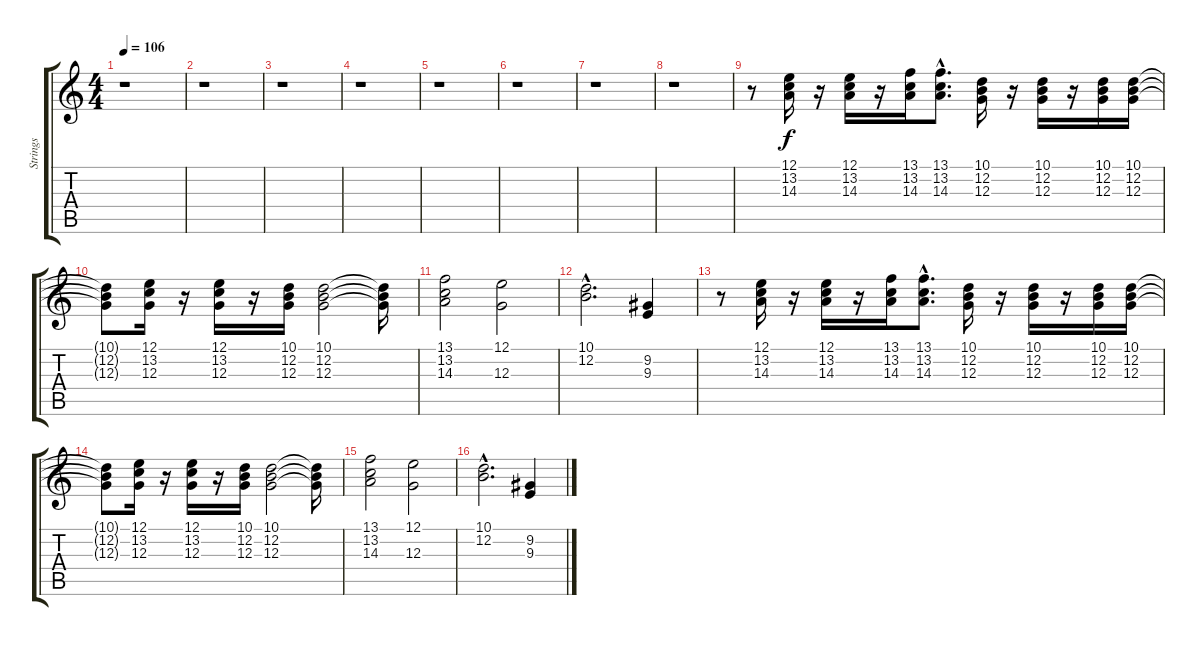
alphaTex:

\track ("Strings" "Strings") {instrument stringensemble1}
\staff {score tabs}
\tuning (E4 B3 G3 D3 A2 E2) {hide}
\ts (4 4)
\tempo 106
\clef g2
\ks c
r.1{dy f instrument stringensemble1} |
r.1 |
r.1 |
r.1 |
r.1 |
r.1 |
r.1 |
r.1 |
r.8 (12.1 13.2 14.3).16 r.16 (12.1 13.2 14.3).16 r.16 (13.1 13.2 14.3).16 (13.1{hac} 13.2{hac} 14.3{hac}).8{d} (10.1 12.2 12.3).16 r.16 (10.1 12.2 12.3).16 r.16 (10.1 12.2 12.3).16 (10.1 12.2 12.3).16 |
(10.1{t} 12.2{t} 12.3{t}).8 (12.1 13.2 12.3).16 r.16 (12.1 13.2 12.3).16 r.16 (10.1 12.2 12.3).16 (10.1 12.2 12.3).2 (10.1{t} 12.2{t} 12.3{t}).16 |
(13.1 13.2 14.3).2 (12.1 12.3).2 |
(10.1{hac} 12.2{hac}).2{d} (9.2 9.3).4 |
r.8 (12.1 13.2 14.3).16 r.16 (12.1 13.2 14.3).16 r.16 (13.1 13.2 14.3).16 (13.1{hac} 13.2{hac} 14.3{hac}).8{d} (10.1 12.2 12.3).16 r.16 (10.1 12.2 12.3).16 r.16 (10.1 12.2 12.3).16 (10.1 12.2 12.3).16 |
(10.1{t} 12.2{t} 12.3{t}).8 (12.1 13.2 12.3).16 r.16 (12.1 13.2 12.3).16 r.16 (10.1 12.2 12.3).16 (10.1 12.2 12.3).2 (10.1{t} 12.2{t} 12.3{t}).16 |
(13.1 13.2 14.3).2 (12.1 12.3).2 |
(10.1{hac} 12.2{hac}).2{d} (9.2 9.3).4
